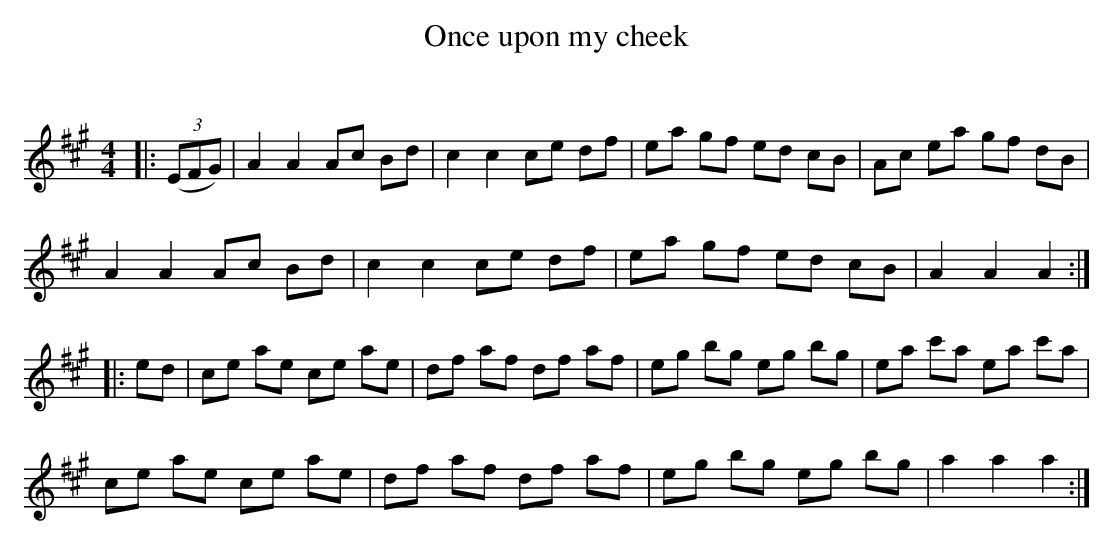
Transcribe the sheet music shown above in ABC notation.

X:1
T: Once upon my cheek
C:
Q: 232
K:A
M:4/4
L:1/8
|:((3EFG) |A2 A2 Ac Bd|c2 c2 ce df|ea gf ed cB|Ac ea gf dB|
A2 A2 Ac Bd|c2 c2 ce df|ea gf ed cB|A2 A2 A2:|
|:ed|ce ae ce ae|df af df af|eg bg eg bg|ea c'a ea c'a|
ce ae ce ae|df af df af|eg bg eg bg|a2 a2 a2:|
